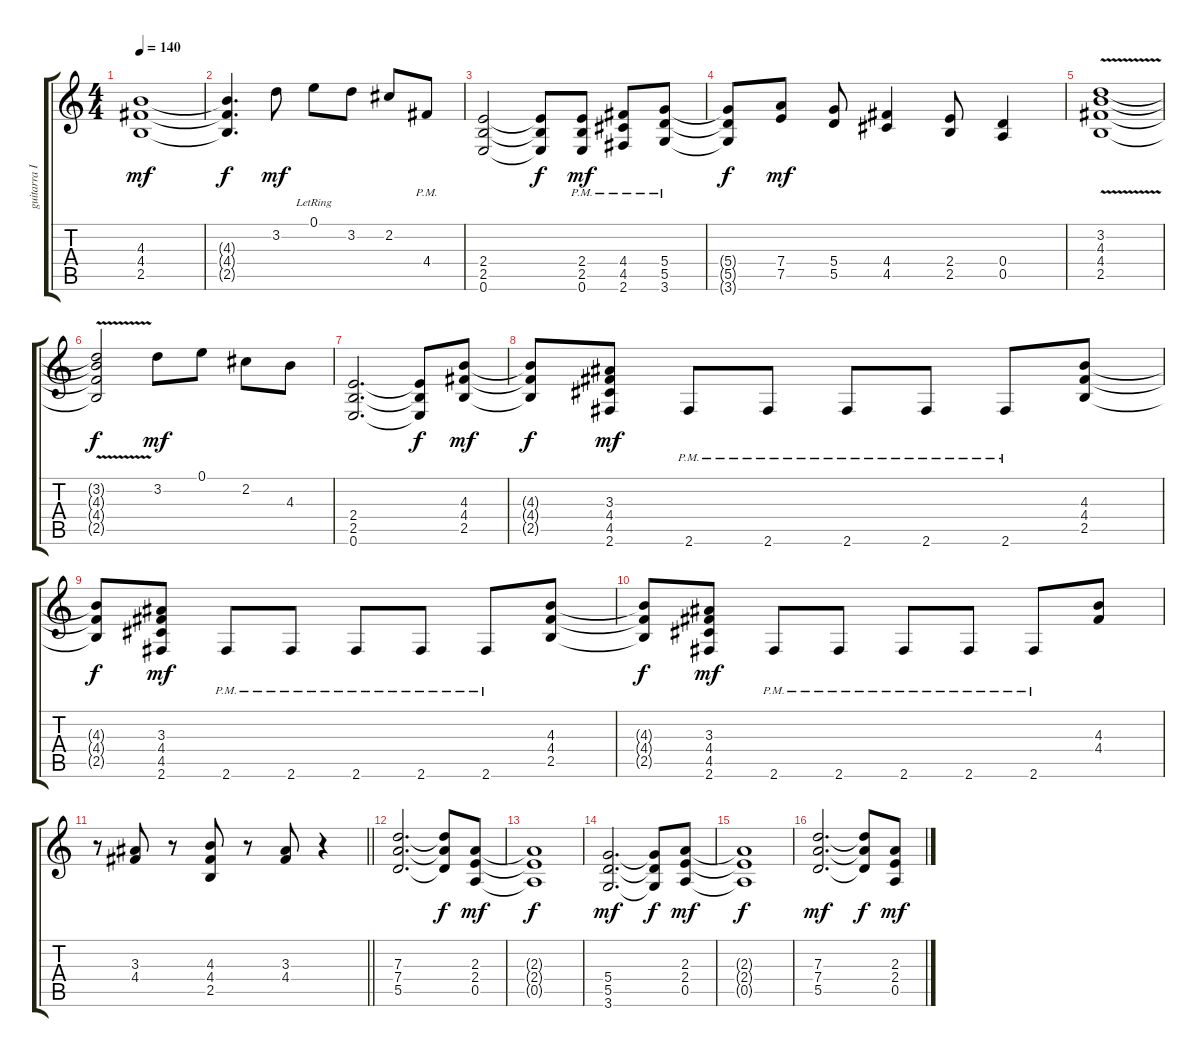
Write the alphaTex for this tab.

\track ("guitarra III [ritmica]" "guitarra I") {instrument distortionguitar}
\staff {score tabs}
\tuning (E4 B3 G3 D3 A2 E2) {hide}
\ts (4 4)
\tempo 140
\clef g2
\ks c
(4.3 4.4 2.5).1{dy mf} |
(4.3{t} 4.4{t} 2.5{t}).4{d dy f} 3.2.8{dy mf} 0.1{lr}.8 3.2.8 2.2.8 4.4{pm}.8 |
(2.4 2.5 0.6).2 (2.4{t} 2.5{t} 0.6{t}).8{dy f} (2.4{pm} 2.5{pm} 0.6{pm}).8{dy mf} (4.4{pm} 4.5{pm} 2.6{pm}).8 (5.4{pm} 5.5{pm} 3.6{pm}).8 |
(5.4{t} 5.5{t} 3.6{t}).8{dy f} (7.4 7.5).8{dy mf} (5.4 5.5).8 (4.4 4.5).4 (2.4 2.5).8 (0.4 0.5).4 |
(3.2{v} 4.3{v} 4.4{v} 2.5{v}).1 |
(3.2{t} 4.3{t} 4.4{t} 2.5{t}).2{dy f} 3.2.8{dy mf} 0.1.8 2.2.8 4.3.8 |
(2.4 2.5 0.6).2{d} (2.4{t} 2.5{t} 0.6{t}).8{dy f} (4.3 4.4 2.5).8{dy mf} |
(4.3{t} 4.4{t} 2.5{t}).8{dy f} (3.3 4.4 4.5 2.6).8{dy mf} 2.6{pm}.8 2.6{pm}.8 2.6{pm}.8 2.6{pm}.8 2.6{pm}.8 (4.3 4.4 2.5).8 |
(4.3{t} 4.4{t} 2.5{t}).8{dy f} (3.3 4.4 4.5 2.6).8{dy mf} 2.6{pm}.8 2.6{pm}.8 2.6{pm}.8 2.6{pm}.8 2.6{pm}.8 (4.3 4.4 2.5).8 |
(4.3{t} 4.4{t} 2.5{t}).8{dy f} (3.3 4.4 4.5 2.6).8{dy mf} 2.6{pm}.8 2.6{pm}.8 2.6{pm}.8 2.6{pm}.8 2.6{pm}.8 (4.3 4.4).8 |
\barLineRight lightlight
r.8 (3.3 4.4).8 r.8 (4.3 4.4 2.5).8 r.8 (3.3 4.4).8 r.4 |
(7.3 7.4 5.5).2{d} (7.3{t} 7.4{t} 5.5{t}).8{dy f} (2.3 2.4 0.5).8{dy mf} |
(2.3{t} 2.4{t} 0.5{t}).1{dy f} |
(5.4 5.5 3.6).2{d dy mf} (5.4{t} 5.5{t} 3.6{t}).8{dy f} (2.3 2.4 0.5).8{dy mf} |
(2.3{t} 2.4{t} 0.5{t}).1{dy f} |
(7.3 7.4 5.5).2{d dy mf} (7.3{t} 7.4{t} 5.5{t}).8{dy f} (2.3 2.4 0.5).8{dy mf}
